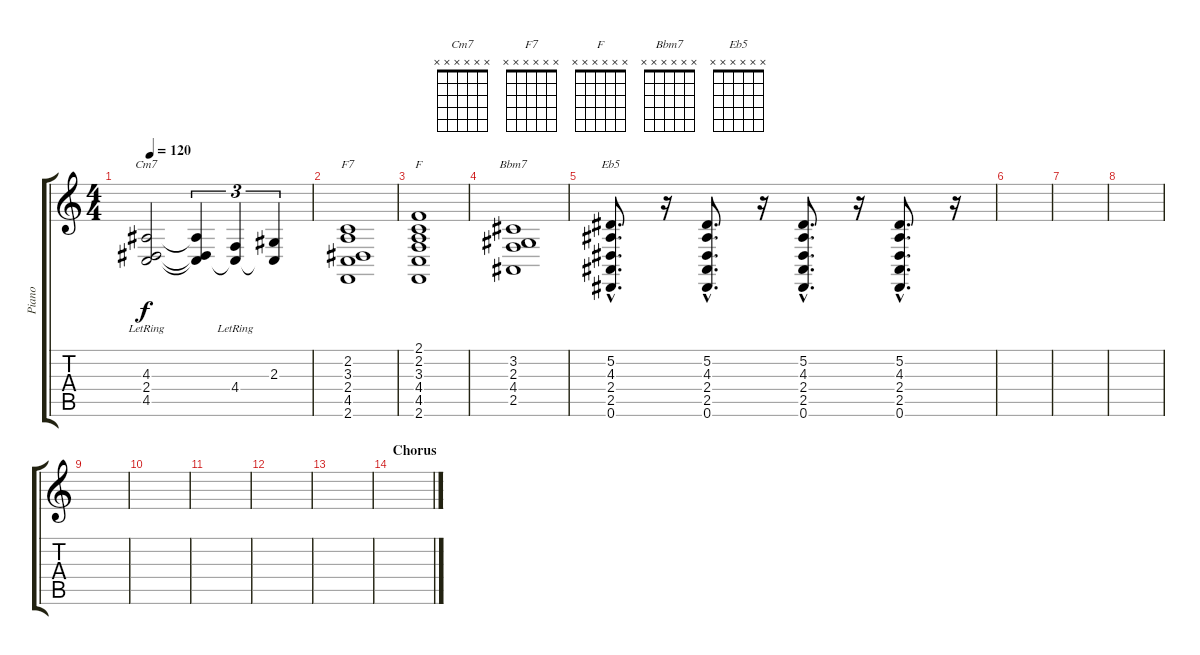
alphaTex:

\track ("Piano" "Piano") {instrument electricgrandpiano}
\staff {score tabs}
\tuning (Eb4 Bb3 Gb3 Db3 Ab2 Eb2) {hide}
\chord ("Cm7" x x x x x x) {firstfret 0}
\chord ("F7" x x x x x x) {firstfret 0}
\chord ("F" x x x x x x) {firstfret 0}
\chord ("Bbm7" x x x x x x) {firstfret 0}
\chord ("Eb5" x x x x x x) {firstfret 0}
\ts (4 4)
\tempo 120
\clef g2
\ks c
(4.3{lr} 2.4{lr} 4.5).2{ch "Cm7" dy f} (4.3{t} 2.4{t} 4.5{t}).4{tu (3 2)} (4.4{lr} 4.5{t}).4{tu (3 2)} (2.3 4.5{t}).4{tu (3 2)} |
(2.2 3.3 2.4 4.5 2.6).1{ch "F7"} |
(2.1 2.2 3.3 4.4 4.5 2.6).1{ch "F"} |
(3.2 2.3 4.4 2.5).1{ch "Bbm7"} |
(5.2{hac} 4.3{hac} 2.4{hac} 2.5{hac} 0.6{hac}).8{d ch "Eb5"} r.16 (5.2{hac} 4.3{hac} 2.4{hac} 2.5{hac} 0.6{hac}).8{d} r.16 (5.2{hac} 4.3{hac} 2.4{hac} 2.5{hac} 0.6{hac}).8{d} r.16 (5.2{hac} 4.3{hac} 2.4{hac} 2.5{hac} 0.6{hac}).8{d} r.16 |
|
|
|
|
|
|
|
|
\section ("" "Chorus")
